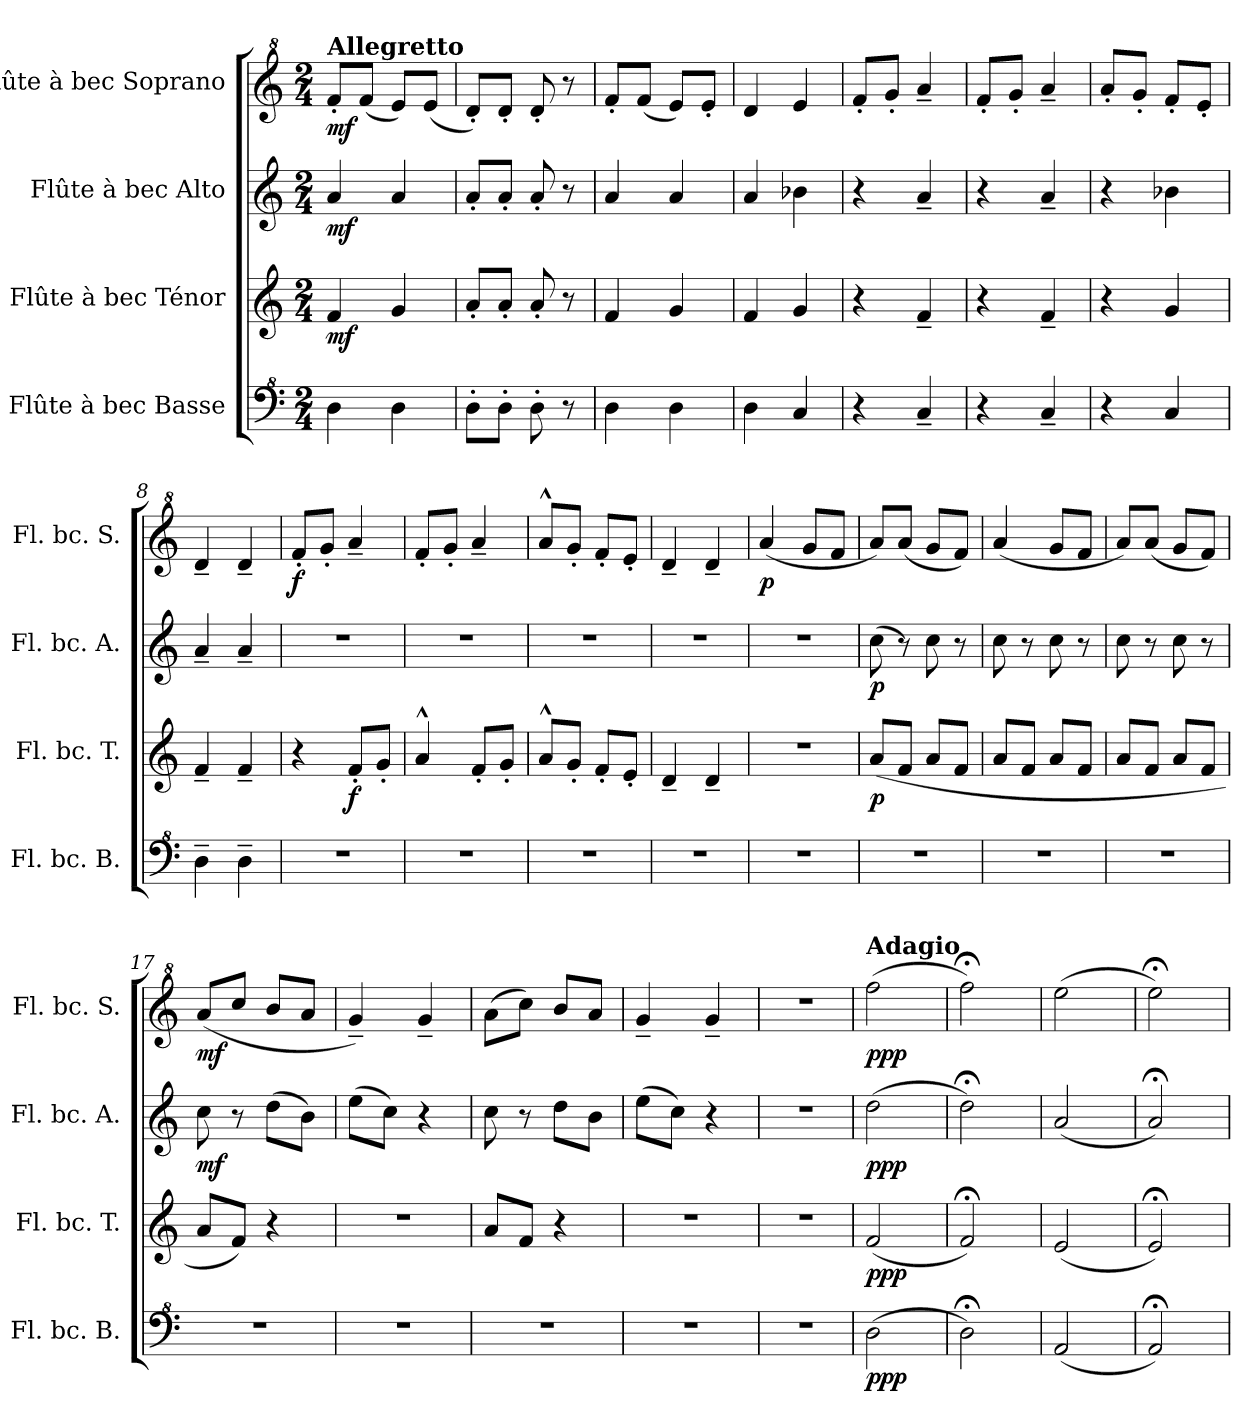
**kern	**dynam	**kern	**dynam	**kern	**dynam	**kern	**dynam
*part4	*part4	*part3	*part3	*part2	*part2	*part1	*part1
*staff4	*staff4	*staff3	*staff3	*staff2	*staff2	*staff1	*staff1
*I"Flûte à bec Basse	*	*I"Flûte à bec Ténor	*	*I"Flûte à bec Alto	*	*I"Flûte à bec Soprano	*
*I'Fl. bc. B.	*	*I'Fl. bc. T.	*	*I'Fl. bc. A.	*	*I'Fl. bc. S.	*
*clefF^4	*	*clefG2	*	*clefG2	*	*clefG^2	*
*k[]	*	*k[]	*	*k[]	*	*k[]	*
*M2/4	*	*M2/4	*	*M2/4	*	*M2/4	*
=1	=1	=1	=1	=1	=1	=1	=1
!	!	!	!	!	!	!LO:TX:a:B:t=Allegretto	!
!	!	!	!LO:DY:b	!	!LO:DY:b	!	!LO:DY:b
4d\	.	4f/	mf	4a/	mf	8ff'/L	mf
.	.	.	.	.	.	(<8ff/J	.
4d\	.	4g/	.	4a/	.	8ee/L)	.
.	.	.	.	.	.	(<8ee/J	.
=2	=2	=2	=2	=2	=2	=2	=2
8d'\L	.	8a'/L	.	8a'/L	.	8dd'/L)	.
8d'\J	.	8a'/J	.	8a'/J	.	8dd'/J	.
8d'\	.	8a'/	.	8a'/	.	8dd'/	.
8r	.	8r	.	8r	.	8r	.
=3	=3	=3	=3	=3	=3	=3	=3
4d\	.	4f/	.	4a/	.	8ff'/L	.
.	.	.	.	.	.	(<8ff/J	.
4d\	.	4g/	.	4a/	.	8ee/L)	.
.	.	.	.	.	.	8ee'/J	.
=4	=4	=4	=4	=4	=4	=4	=4
4d\	.	4f/	.	4a/	.	4dd/	.
4c/	.	4g/	.	4b-X\	.	4ee/	.
=5	=5	=5	=5	=5	=5	=5	=5
4r	.	4r	.	4r	.	8ff'/L	.
.	.	.	.	.	.	8gg'/J	.
4c~/	.	4f~/	.	4a~/	.	4aa~/	.
=6	=6	=6	=6	=6	=6	=6	=6
4r	.	4r	.	4r	.	8ff'/L	.
.	.	.	.	.	.	8gg'/J	.
4c~/	.	4f~/	.	4a~/	.	4aa~/	.
=7	=7	=7	=7	=7	=7	=7	=7
4r	.	4r	.	4r	.	8aa'/L	.
.	.	.	.	.	.	8gg'/J	.
4c/	.	4g/	.	4b-X\	.	8ff'/L	.
.	.	.	.	.	.	8ee'/J	.
=8	=8	=8	=8	=8	=8	=8	=8
4d~\	.	4f~/	.	4a~/	.	4dd~/	.
4d~\	.	4f~/	.	4a~/	.	4dd~/	.
=9	=9	=9	=9	=9	=9	=9	=9
!	!	!	!	!	!	!	!LO:DY:b
2r	.	4r	.	2r	.	8ff'/L	f
.	.	.	.	.	.	8gg'/J	.
!	!	!	!LO:DY:b	!	!	!	!
.	.	8f'/L	f	.	.	4aa~/	.
.	.	8g'/J	.	.	.	.	.
=10	=10	=10	=10	=10	=10	=10	=10
2r	.	4a^^/	.	2r	.	8ff'/L	.
.	.	.	.	.	.	8gg'/J	.
.	.	8f'/L	.	.	.	4aa~/	.
.	.	8g'/J	.	.	.	.	.
=11	=11	=11	=11	=11	=11	=11	=11
2r	.	8a^^/L	.	2r	.	8aa^^/L	.
.	.	8g'/J	.	.	.	8gg'/J	.
.	.	8f'/L	.	.	.	8ff'/L	.
.	.	8e'/J	.	.	.	8ee'/J	.
!!LO:LB:g=z
=12	=12	=12	=12	=12	=12	=12	=12
2r	.	4d~/	.	2r	.	4dd~/	.
.	.	4d~/	.	.	.	4dd~/	.
=13	=13	=13	=13	=13	=13	=13	=13
!	!	!	!	!	!	!	!LO:DY:b
2r	.	2r	.	2r	.	(<4aa/	p
.	.	.	.	.	.	8gg/L	.
.	.	.	.	.	.	8ff/J	.
=14	=14	=14	=14	=14	=14	=14	=14
!	!	!	!LO:DY:b	!	!LO:DY:b	!	!
2r	.	(>8a/L	p	(>8cc\	p	8aa/L)	.
.	.	8f/J	.	8r)	.	(<8aa/J	.
.	.	8a/L	.	8cc\	.	8gg/L	.
.	.	8f/J	.	8r	.	8ff/J)	.
=15	=15	=15	=15	=15	=15	=15	=15
2r	.	8a/L	.	8cc\	.	(<4aa/	.
.	.	8f/J	.	8r	.	.	.
.	.	8a/L	.	8cc\	.	8gg/L	.
.	.	8f/J	.	8r	.	8ff/J	.
=16	=16	=16	=16	=16	=16	=16	=16
2r	.	8a/L	.	8cc\	.	8aa/L)	.
.	.	8f/J	.	8r	.	(<8aa/J	.
.	.	8a/L	.	8cc\	.	8gg/L	.
.	.	8f/J	.	8r	.	8ff/J)	.
=17	=17	=17	=17	=17	=17	=17	=17
!	!	!	!	!	!LO:DY:b	!	!LO:DY:b
2r	.	8a/L	.	8cc\	mf	(<8aa/L	mf
.	.	8f/J)	.	8r	.	8ccc/J	.
.	.	4r	.	(>8dd\L	.	8bb/L	.
.	.	.	.	8b\J)	.	8aa/J	.
=18	=18	=18	=18	=18	=18	=18	=18
2r	.	2r	.	(>8ee\L	.	4gg~/)	.
.	.	.	.	8cc\J)	.	.	.
.	.	.	.	4r	.	4gg~/	.
=19	=19	=19	=19	=19	=19	=19	=19
2r	.	8a/L	.	8cc\	.	(>8aa\L	.
.	.	8f/J	.	8r	.	8ccc\J)	.
.	.	4r	.	8dd\L	.	8bb/L	.
.	.	.	.	8b\J	.	8aa/J	.
=20	=20	=20	=20	=20	=20	=20	=20
2r	.	2r	.	(>8ee\L	.	4gg~/	.
.	.	.	.	8cc\J)	.	.	.
.	.	.	.	4r	.	4gg~/	.
=21	=21	=21	=21	=21	=21	=21	=21
2r	.	2r	.	2r	.	2r	.
=22	=22	=22	=22	=22	=22	=22	=22
!	!	!	!	!	!	!LO:TX:a:B:t=Adagio	!
!	!LO:DY:b	!	!LO:DY:b	!	!LO:DY:b	!	!LO:DY:b
(>2d\	ppp	(<2f/	ppp	(>2dd\	ppp	(>2fff\	ppp
=23	=23	=23	=23	=23	=23	=23	=23
2d;<\)	.	2f;</)	.	2dd;<\)	.	2fff;<\)	.
=24	=24	=24	=24	=24	=24	=24	=24
(<2A/	.	(<2e/	.	(<2a/	.	(>2eee\	.
=25	=25	=25	=25	=25	=25	=25	=25
2A;</)	.	2e;</)	.	2a;</)	.	2eee;<\)	.
=	=	=	=	=	=	=	=
*-	*-	*-	*-	*-	*-	*-	*-
